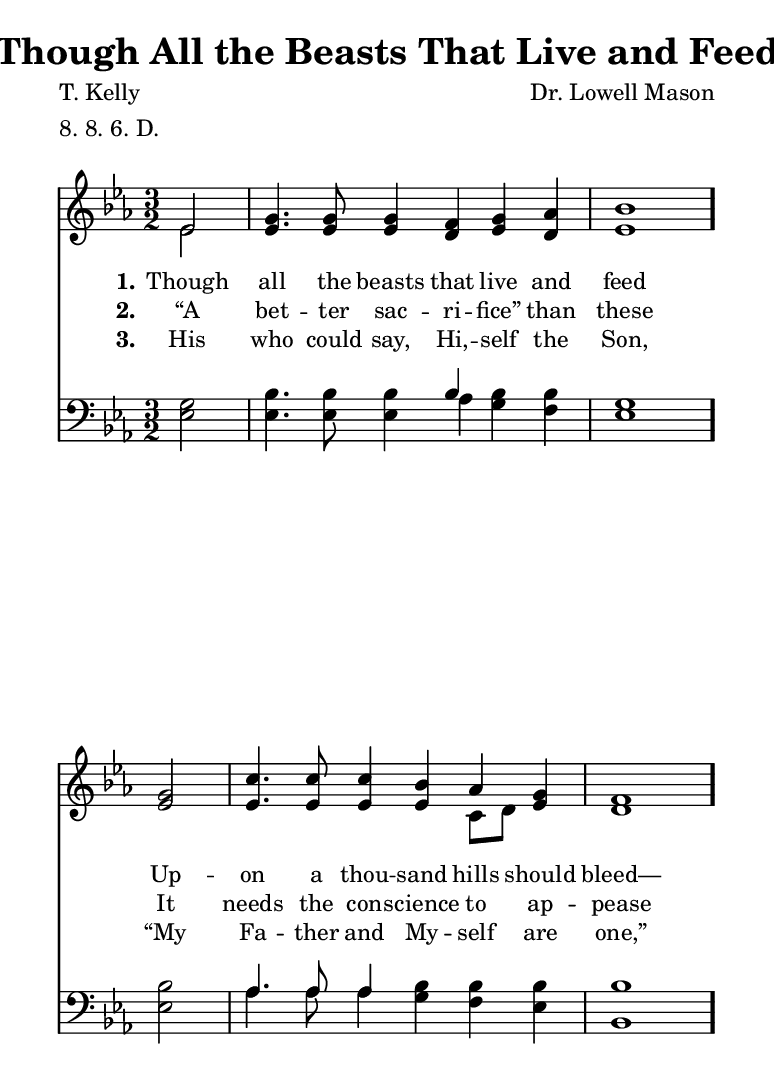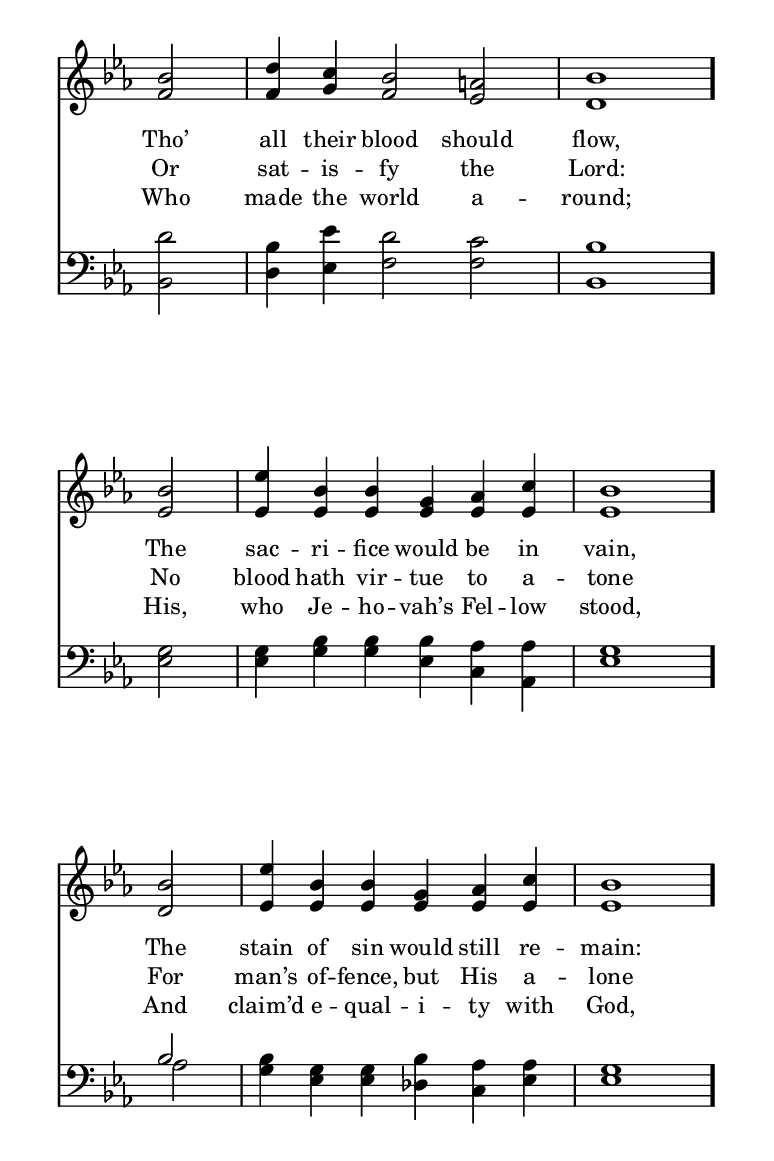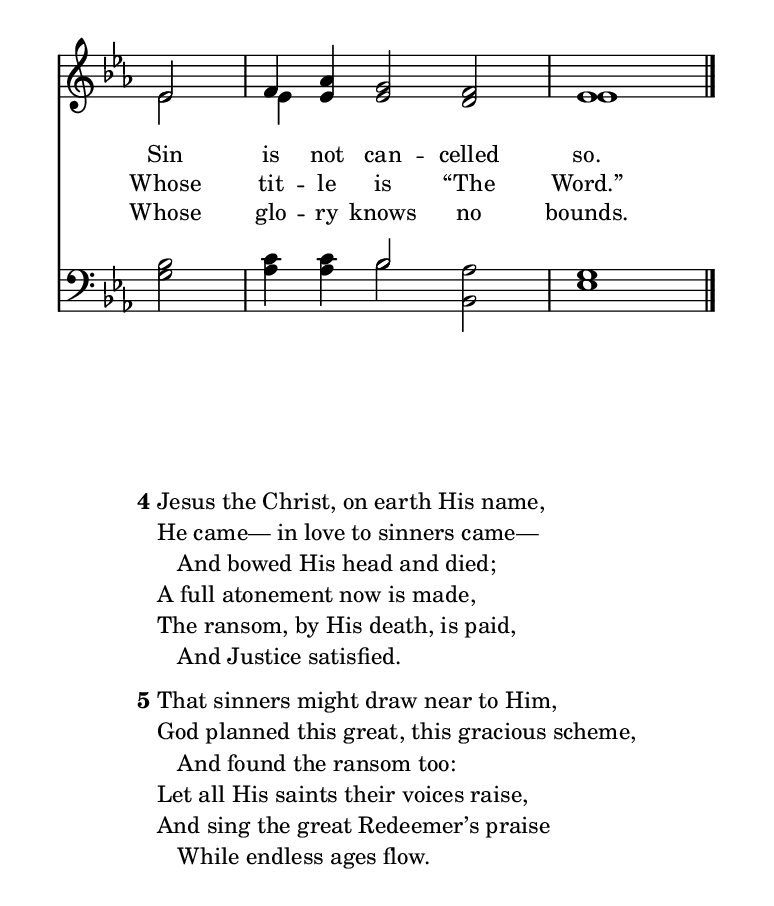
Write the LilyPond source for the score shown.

\include "common/global.ily"
\paper {
  \include "common/paper.ily"
  systems-per-page = #(cond (is-eogsized 3) (#t #f))
}

\header{
  hymnnumber = "128"
  title = "Though All the Beasts That Live and Feed"
  tunename = "Meribah"
  meter = "8. 8. 6. D."
  poet = "T. Kelly"
  composer = "Dr. Lowell Mason"
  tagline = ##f
}

% for fermata in MIDI
ta = { \tempo 2=60 }
tb = { \tempo 2=30 }

patternAA = { c2 | c4. c8 c4 c4 c4      c4 | c1 }
patternAB = { c2 | c4. c8 c4 c4 c8[ c8] c4 | c1 }

patternBA = { c2 | c4 c4 c2 c2 | c1 }

patternCA = { c2 | c4 c4 c4 c4 c4 c4 | c1 }

global = {
  \include "common/overrides.ily"
  \override Staff.TimeSignature.style = #'numbered
  \time 3/2
  \override Score.MetronomeMark.transparent = ##t % hide all fermata changes too
  \ta
  \key ees \major
  \partial 2
  \autoBeamOff
}

notesSoprano = {
\global
\relative c' {

  \changePitch \patternAA { ees | g g g f g aes | bes }
  \changePitch \patternAA { g | c c c bes aes g | f }
  \changePitch \patternBA { bes | d c bes a | bes }

  \changePitch \patternCA { bes | ees bes bes g aes c | bes }
  \changePitch \patternCA { bes | ees bes bes g aes c | bes }
  \changePitch \patternBA { ees, | f aes g f | ees }

  \bar "|."

}
}

notesAlto = {
\global
\relative e' {

  \changePitch \patternAA { ees | ees ees ees d ees d | ees }
  \changePitch \patternAB { ees | ees ees ees ees c d ees | d }
  \changePitch \patternBA { f | f g f ees | d }

  \changePitch \patternCA { ees | ees ees ees ees ees ees | ees }
  \changePitch \patternCA { d | ees ees ees ees ees ees | ees }
  \changePitch \patternBA { ees | ees ees ees d | ees }

}
}

notesTenor = {
\global
\relative a {

  \changePitch \patternAA { g | bes bes bes bes bes bes | g }
  \changePitch \patternAA { bes | aes aes aes bes bes bes | bes }
  \changePitch \patternBA { d bes ees d c | bes }

  \changePitch \patternCA { g | g bes bes bes aes aes | g }
  \changePitch \patternCA { bes | bes g g bes aes aes | g }
  \changePitch \patternBA { bes | c c bes aes | g }

}
}

notesBass = {
\global
\relative f {

  \changePitch \patternAA { ees | ees ees ees aes g f | ees }
  \changePitch \patternAA { ees | aes aes aes g f ees | bes }
  \changePitch \patternBA { bes | d ees f f | bes, }

  \changePitch \patternCA { ees | ees g g ees c aes | ees' }
  \changePitch \patternCA { aes | g ees ees des c ees | ees }
  \changePitch \patternBA { g | aes aes bes bes, | ees }

}
}

wordsA = \lyricmode {
\set stanza = "1."

Though all the beasts that live and feed \bar "."
Up -- on a thou -- sand hills should bleed— \bar "."
Tho’ all their blood should flow, \bar "."
The sac -- ri -- fice would be in vain, \bar "."
The stain of sin would still re -- main: \bar "."
Sin is not can -- celled so. \bar "."

}

wordsB = \lyricmode {
\set stanza = "2."

“A bet -- ter sac -- ri -- fice” than these
It needs the con -- science to ap -- pease
Or sat -- is -- fy the Lord:
No blood hath vir -- tue to a -- tone
For man’s of -- fence, but His a -- lone
Whose tit -- le is “The Word.”

}

wordsC = \lyricmode {
\set stanza = "3."

His who could say, Hi, -- self the Son,
“My Fa -- ther and My -- self are one,”
Who made the world a -- round;
His, who Je -- ho -- vah’s Fel -- low stood,
And claim’d e -- qual -- i -- ty with God,
Whose glo -- ry knows no bounds.

}

wordsD = \markuplist {

\line { Jesus the Christ, on earth His name, }
\line { He came— in love to sinners came— }
\line { { \hspace #2 } And bowed His head and died; }
\line { A full atonement now is made, }
\line { The ransom, by His death, is paid, }
\line { { \hspace #2 } And Justice satisfied. }

}

wordsE = \markuplist {

\line { That sinners might draw near to Him, }
\line { God planned this great, this gracious scheme, }
\line { { \hspace #2 } And found the ransom too: }
\line { Let all His saints their voices raise, }
\line { And sing the great Redeemer’s praise }
\line { { \hspace #2 } While endless ages flow. }

}

\score {
  \context ChoirStaff <<
    \context Staff = upper <<
      \set Staff.autoBeaming = ##f
      \set ChoirStaff.systemStartDelimiter = #'SystemStartBar
      \set ChoirStaff.printPartCombineTexts = ##f
      \partcombine #'(2 . 9) \notesSoprano \notesAlto
      \context NullVoice = sopranos { \voiceOne << \notesSoprano >> }
      \context NullVoice = altos { \voiceTwo << \notesAlto >> }
      \context Lyrics = one   \lyricsto sopranos \wordsA
      \context Lyrics = two   \lyricsto sopranos \wordsB
      \context Lyrics = three \lyricsto sopranos \wordsC
    >>
    \context Staff = men <<
      \clef bass
      \set ChoirStaff.printPartCombineTexts = ##f
      \partcombine #'(2 . 9) \notesTenor \notesBass
      \context NullVoice = tenors { \voiceOne << \notesTenor >> }
      \context NullVoice = basses { \voiceTwo << \notesBass >> }
    >>
  >>
  \layout {
    \include "common/layout.ily"
  }
  \midi{
    \include "common/midi.ily"
  }
}

\noPageBreak

\markup { \fill-line { \column {
  \line{ \bold 4 \column { \wordsD } } \combine \null \vspace #0.4
  \line{ \bold 5 \column { \wordsE } } \combine \null \vspace #0.4
} } }

\pageBreak

\version "2.19.49"  % necessary for upgrading to future LilyPond versions.

% vi:set et ts=2 sw=2 ai nocindent syntax=lilypond:
